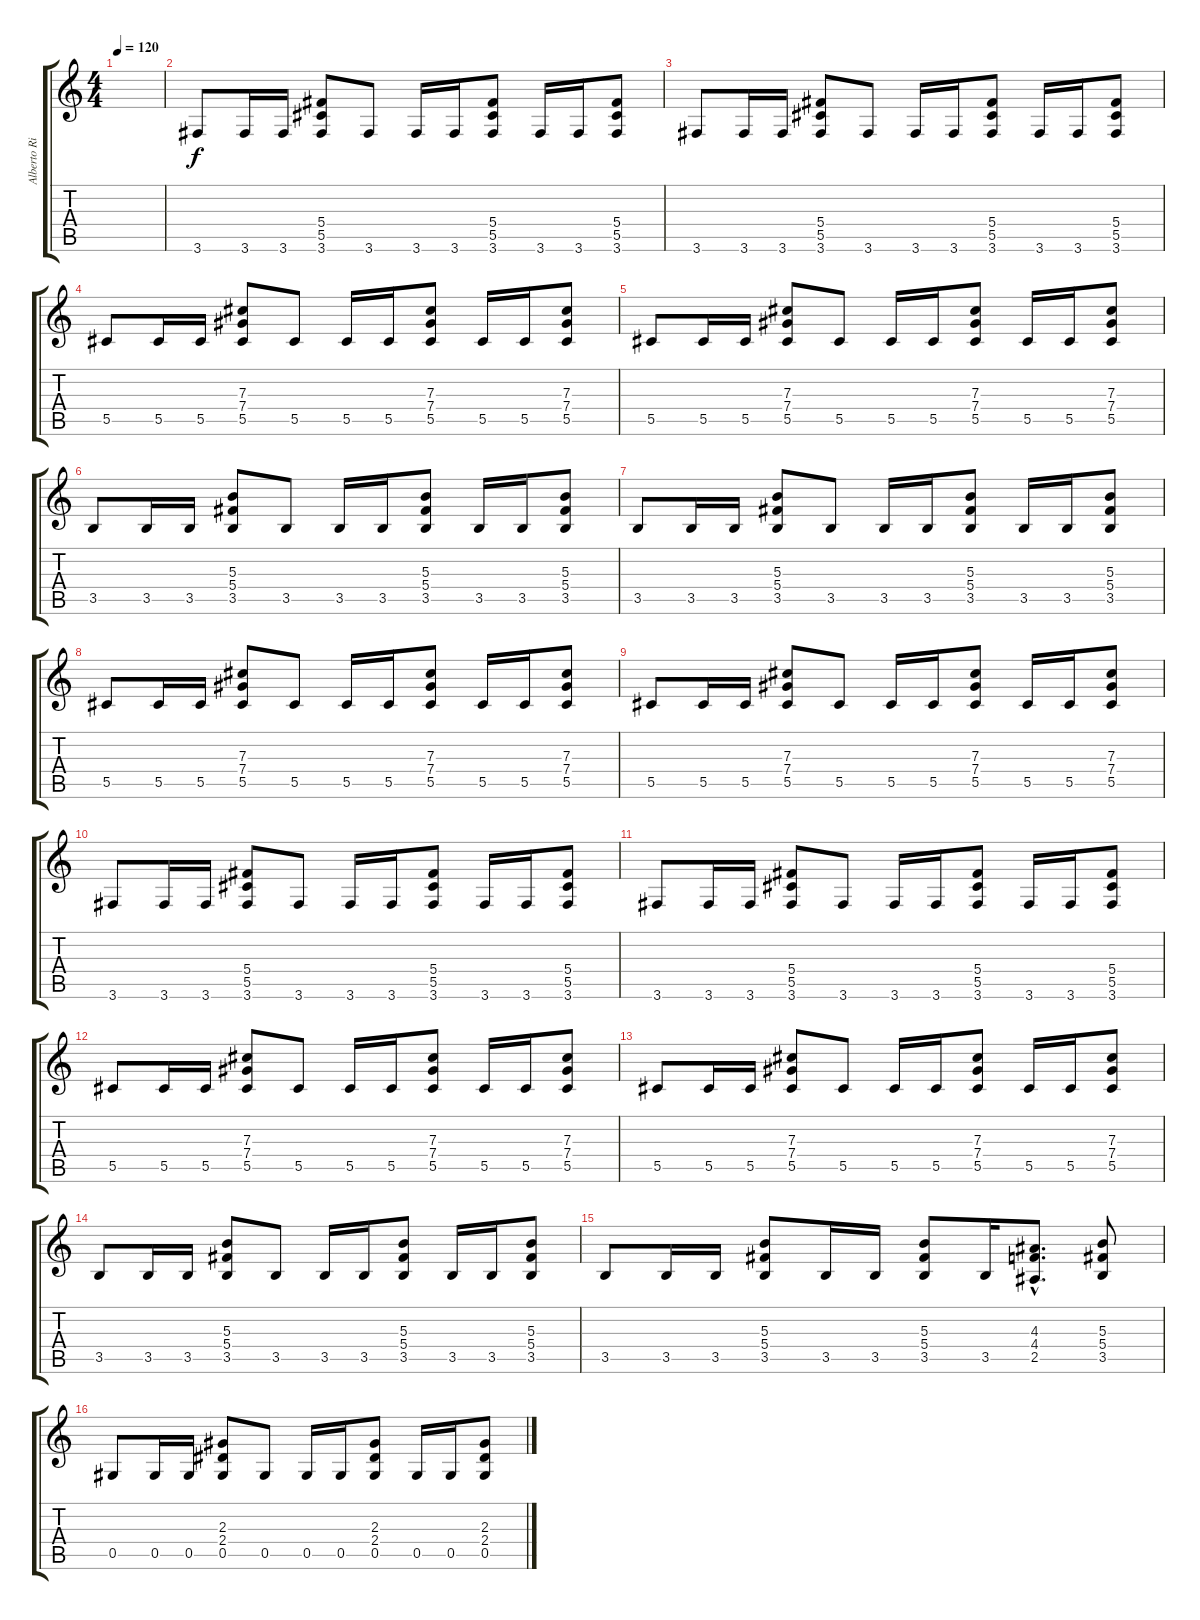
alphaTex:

\track ("Alberto Rionda" "Alberto Ri") {instrument distortionguitar}
\staff {score tabs}
\tuning (Eb4 Bb3 Gb3 Db3 Ab2 Eb2) {hide}
\ts (4 4)
\tempo 120
\clef g2
\ks c
|
3.6.8 3.6.16 3.6.16 (5.4 5.5 3.6).8 3.6.8 3.6.16 3.6.16 (5.4 5.5 3.6).8 3.6.16 3.6.16 (5.4 5.5 3.6).8 |
3.6.8 3.6.16 3.6.16 (5.4 5.5 3.6).8 3.6.8 3.6.16 3.6.16 (5.4 5.5 3.6).8 3.6.16 3.6.16 (5.4 5.5 3.6).8 |
5.5.8 5.5.16 5.5.16 (7.3 7.4 5.5).8 5.5.8 5.5.16 5.5.16 (7.3 7.4 5.5).8 5.5.16 5.5.16 (7.3 7.4 5.5).8 |
5.5.8 5.5.16 5.5.16 (7.3 7.4 5.5).8 5.5.8 5.5.16 5.5.16 (7.3 7.4 5.5).8 5.5.16 5.5.16 (7.3 7.4 5.5).8 |
3.5.8 3.5.16 3.5.16 (5.3 5.4 3.5).8 3.5.8 3.5.16 3.5.16 (5.3 5.4 3.5).8 3.5.16 3.5.16 (5.3 5.4 3.5).8 |
3.5.8 3.5.16 3.5.16 (5.3 5.4 3.5).8 3.5.8 3.5.16 3.5.16 (5.3 5.4 3.5).8 3.5.16 3.5.16 (5.3 5.4 3.5).8 |
5.5.8 5.5.16 5.5.16 (7.3 7.4 5.5).8 5.5.8 5.5.16 5.5.16 (7.3 7.4 5.5).8 5.5.16 5.5.16 (7.3 7.4 5.5).8 |
5.5.8 5.5.16 5.5.16 (7.3 7.4 5.5).8 5.5.8 5.5.16 5.5.16 (7.3 7.4 5.5).8 5.5.16 5.5.16 (7.3 7.4 5.5).8 |
3.6.8 3.6.16 3.6.16 (5.4 5.5 3.6).8 3.6.8 3.6.16 3.6.16 (5.4 5.5 3.6).8 3.6.16 3.6.16 (5.4 5.5 3.6).8 |
3.6.8 3.6.16 3.6.16 (5.4 5.5 3.6).8 3.6.8 3.6.16 3.6.16 (5.4 5.5 3.6).8 3.6.16 3.6.16 (5.4 5.5 3.6).8 |
5.5.8 5.5.16 5.5.16 (7.3 7.4 5.5).8 5.5.8 5.5.16 5.5.16 (7.3 7.4 5.5).8 5.5.16 5.5.16 (7.3 7.4 5.5).8 |
5.5.8 5.5.16 5.5.16 (7.3 7.4 5.5).8 5.5.8 5.5.16 5.5.16 (7.3 7.4 5.5).8 5.5.16 5.5.16 (7.3 7.4 5.5).8 |
3.5.8 3.5.16 3.5.16 (5.3 5.4 3.5).8 3.5.8 3.5.16 3.5.16 (5.3 5.4 3.5).8 3.5.16 3.5.16 (5.3 5.4 3.5).8 |
3.5.8 3.5.16 3.5.16 (5.3 5.4 3.5).8 3.5.16 3.5.16 (5.3 5.4 3.5).8 3.5.16 (4.3{hac} 4.4{hac} 2.5{hac}).8{d} (5.3 5.4 3.5).8 |
0.5.8 0.5.16 0.5.16 (2.3 2.4 0.5).8 0.5.8 0.5.16 0.5.16 (2.3 2.4 0.5).8 0.5.16 0.5.16 (2.3 2.4 0.5).8
